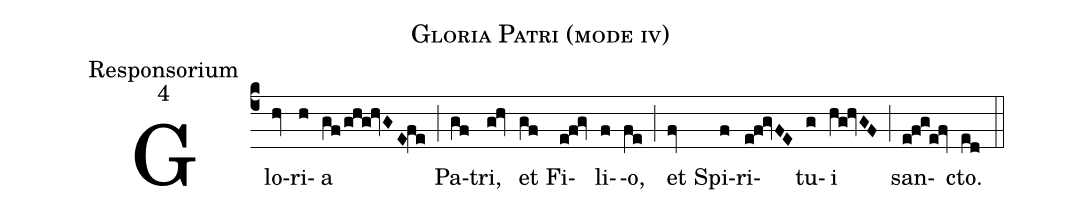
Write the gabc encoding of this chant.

name:Gloria Patri (mode iv);
office-part:Responsorium;
mode:4;
%%
(c4)Glo(hv)ri(h)a(gV!f/g!h!g!hvGE!fV!e) (;) Pa(gV!f)tri,(g!hv) et(gV!f) Fi(e!f!gv)li(f)-o,(fe)(;) et(fv) Spi(f)ri(e!f!gvFE)tu(g)i(hV!g!hvGF) (;) san(e!f!g!e!fv)cto.(ed) (::)
